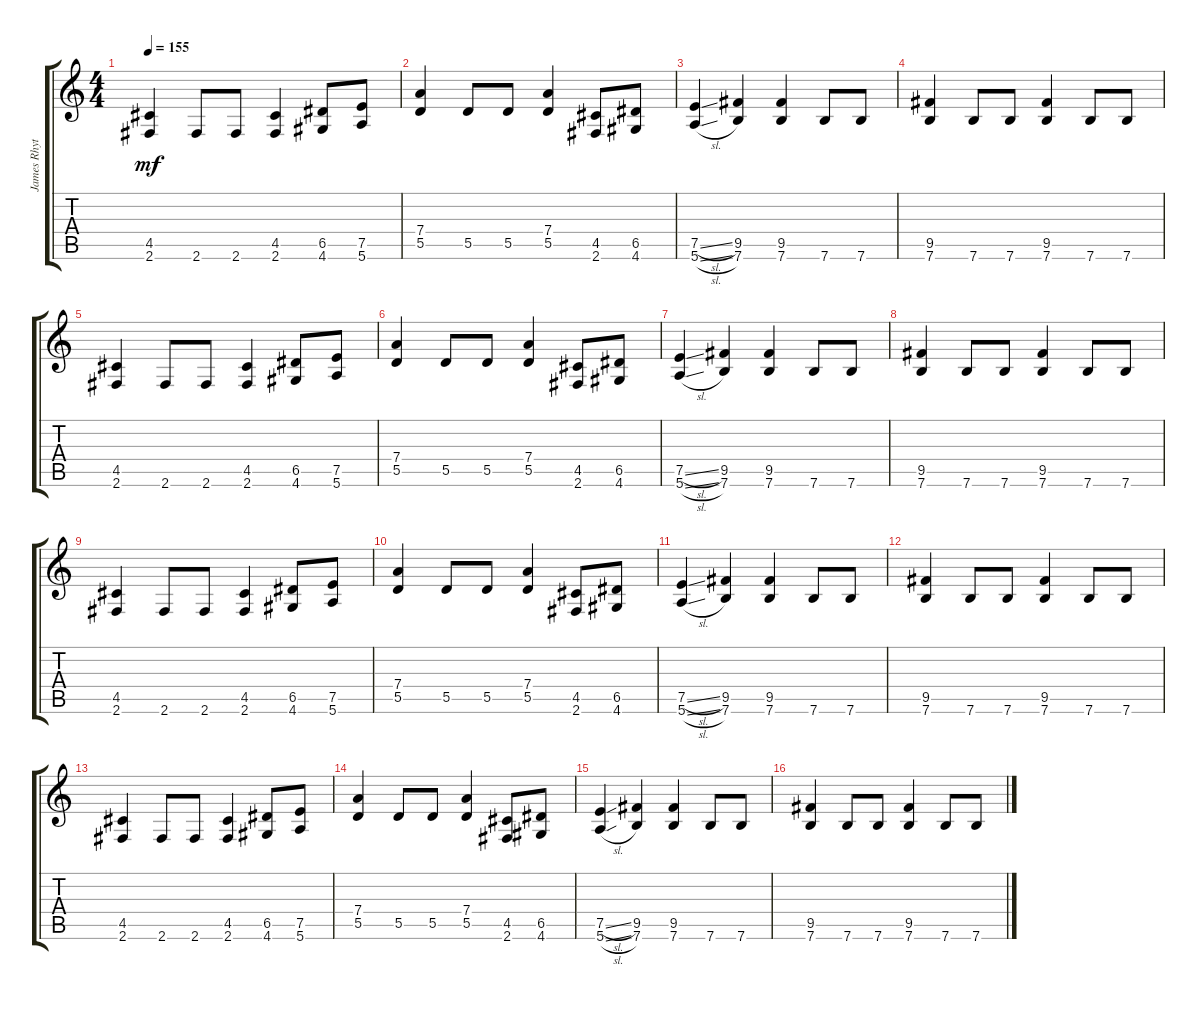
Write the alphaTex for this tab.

\track ("James Rhythm" "James Rhyt") {instrument overdrivenguitar}
\staff {score tabs}
\tuning (E4 B3 G3 D3 A2 E2) {hide}
\ts (4 4)
\tempo 155
\clef g2
\ks c
(4.5 2.6).4{dy mf} 2.6.8 2.6.8 (4.5 2.6).4 (6.5 4.6).8 (7.5 5.6).8 |
(7.4 5.5).4 5.5.8 5.5.8 (7.4 5.5).4 (4.5 2.6).8 (6.5 4.6).8 |
(7.5{sl} 5.6{sl}).4 (9.5 7.6).4 (9.5 7.6).4 7.6.8 7.6.8 |
(9.5 7.6).4 7.6.8 7.6.8 (9.5 7.6).4 7.6.8 7.6.8 |
(4.5 2.6).4 2.6.8 2.6.8 (4.5 2.6).4 (6.5 4.6).8 (7.5 5.6).8 |
(7.4 5.5).4 5.5.8 5.5.8 (7.4 5.5).4 (4.5 2.6).8 (6.5 4.6).8 |
(7.5{sl} 5.6{sl}).4 (9.5 7.6).4 (9.5 7.6).4 7.6.8 7.6.8 |
(9.5 7.6).4 7.6.8 7.6.8 (9.5 7.6).4 7.6.8 7.6.8 |
(4.5 2.6).4 2.6.8 2.6.8 (4.5 2.6).4 (6.5 4.6).8 (7.5 5.6).8 |
(7.4 5.5).4 5.5.8 5.5.8 (7.4 5.5).4 (4.5 2.6).8 (6.5 4.6).8 |
(7.5{sl} 5.6{sl}).4 (9.5 7.6).4 (9.5 7.6).4 7.6.8 7.6.8 |
(9.5 7.6).4 7.6.8 7.6.8 (9.5 7.6).4 7.6.8 7.6.8 |
(4.5 2.6).4 2.6.8 2.6.8 (4.5 2.6).4 (6.5 4.6).8 (7.5 5.6).8 |
(7.4 5.5).4 5.5.8 5.5.8 (7.4 5.5).4 (4.5 2.6).8 (6.5 4.6).8 |
(7.5{sl} 5.6{sl}).4 (9.5 7.6).4 (9.5 7.6).4 7.6.8 7.6.8 |
(9.5 7.6).4 7.6.8 7.6.8 (9.5 7.6).4 7.6.8 7.6.8
